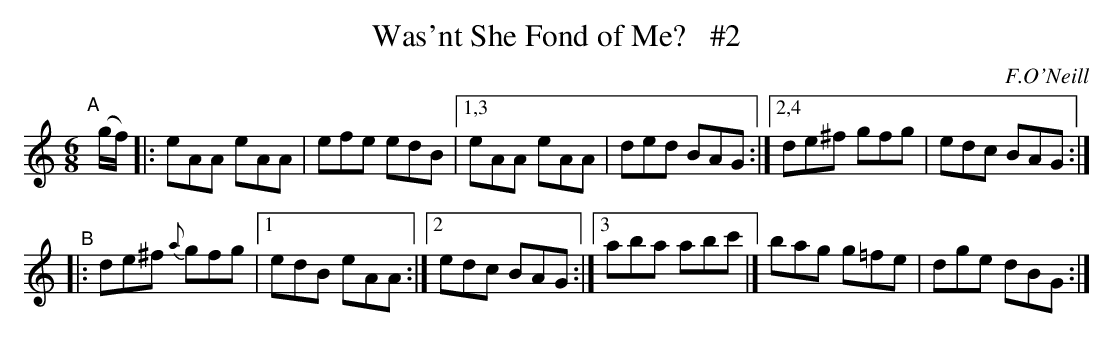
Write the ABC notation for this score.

X:1
T: Was'nt She Fond of Me?   #2
O: F.O'Neill
M: 6/8
L: 1/8
K: Am
"^A"[|] (g/f/) |: eAA eAA | efe edB |[1,3 eAA eAA | ded BAG :|[2,4 de^f gfg | edc BAG :|
"^B"|: de^f {a}gfg |[1 edB eAA :|[2 edc BAG :|[3 aba abc' |] bag g=fe | dge dBG :|
